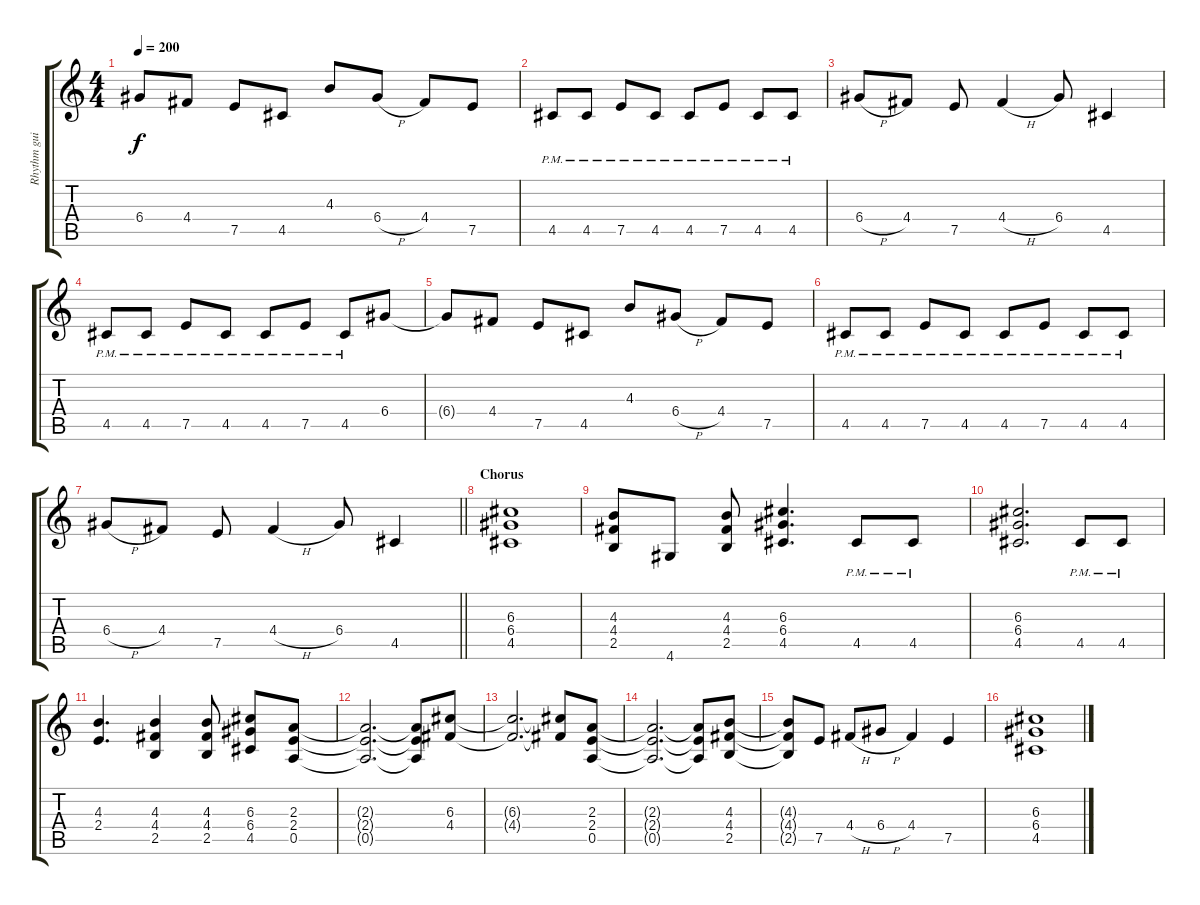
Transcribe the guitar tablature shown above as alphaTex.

\track ("Rhythm guitar 1" "Rhythm gui") {instrument distortionguitar}
\staff {score tabs}
\tuning (E4 B3 G3 D3 A2 E2) {hide}
\ts (4 4)
\tempo 200
\clef g2
\ks c
6.4{t}.8{dy f} 4.4.8 7.5.8 4.5.8 4.3.8 6.4{h}.8 4.4.8 7.5.8 |
4.5{pm}.8 4.5{pm}.8 7.5{pm}.8 4.5{pm}.8 4.5{pm}.8 7.5{pm}.8 4.5{pm}.8 4.5{pm}.8 |
6.4{h}.8 4.4.8 7.5.8 4.4{h}.4 6.4.8 4.5.4 |
4.5{pm}.8 4.5{pm}.8 7.5{pm}.8 4.5{pm}.8 4.5{pm}.8 7.5{pm}.8 4.5{pm}.8 6.4.8 |
6.4{t}.8 4.4.8 7.5.8 4.5.8 4.3.8 6.4{h}.8 4.4.8 7.5.8 |
4.5{pm}.8 4.5{pm}.8 7.5{pm}.8 4.5{pm}.8 4.5{pm}.8 7.5{pm}.8 4.5{pm}.8 4.5{pm}.8 |
\barLineRight lightlight
6.4{h}.8 4.4.8 7.5.8 4.4{h}.4 6.4.8 4.5.4 |
\section ("" "Chorus")
(6.3 6.4 4.5).1 |
(4.3 4.4 2.5).8 4.6.8 (4.3 4.4 2.5).8 (6.3 6.4 4.5).4{d} 4.5{pm}.8 4.5{pm}.8 |
(6.3 6.4 4.5).2{d} 4.5{pm}.8 4.5{pm}.8 |
(4.3 2.4).4{d} (4.3 4.4 2.5).4 (4.3 4.4 2.5).8 (6.3 6.4 4.5).8 (2.3 2.4 0.5).8 |
(2.3{t} 2.4{t} 0.5{t}).2{d} (2.3{t} 2.4{t} 0.5{t}).8 (6.3 4.4).8 |
(6.3{t} 4.4{t}).2{d} (6.3{t} 4.4{t}).8 (2.3 2.4 0.5).8 |
(2.3{t} 2.4{t} 0.5{t}).2{d} (2.3{t} 2.4{t} 0.5{t}).8 (4.3 4.4 2.5).8 |
(4.3{t} 4.4{t} 2.5{t}).8 7.5.8 4.4{h}.8 6.4{h}.8 4.4.4 7.5.4 |
(6.3 6.4 4.5).1
